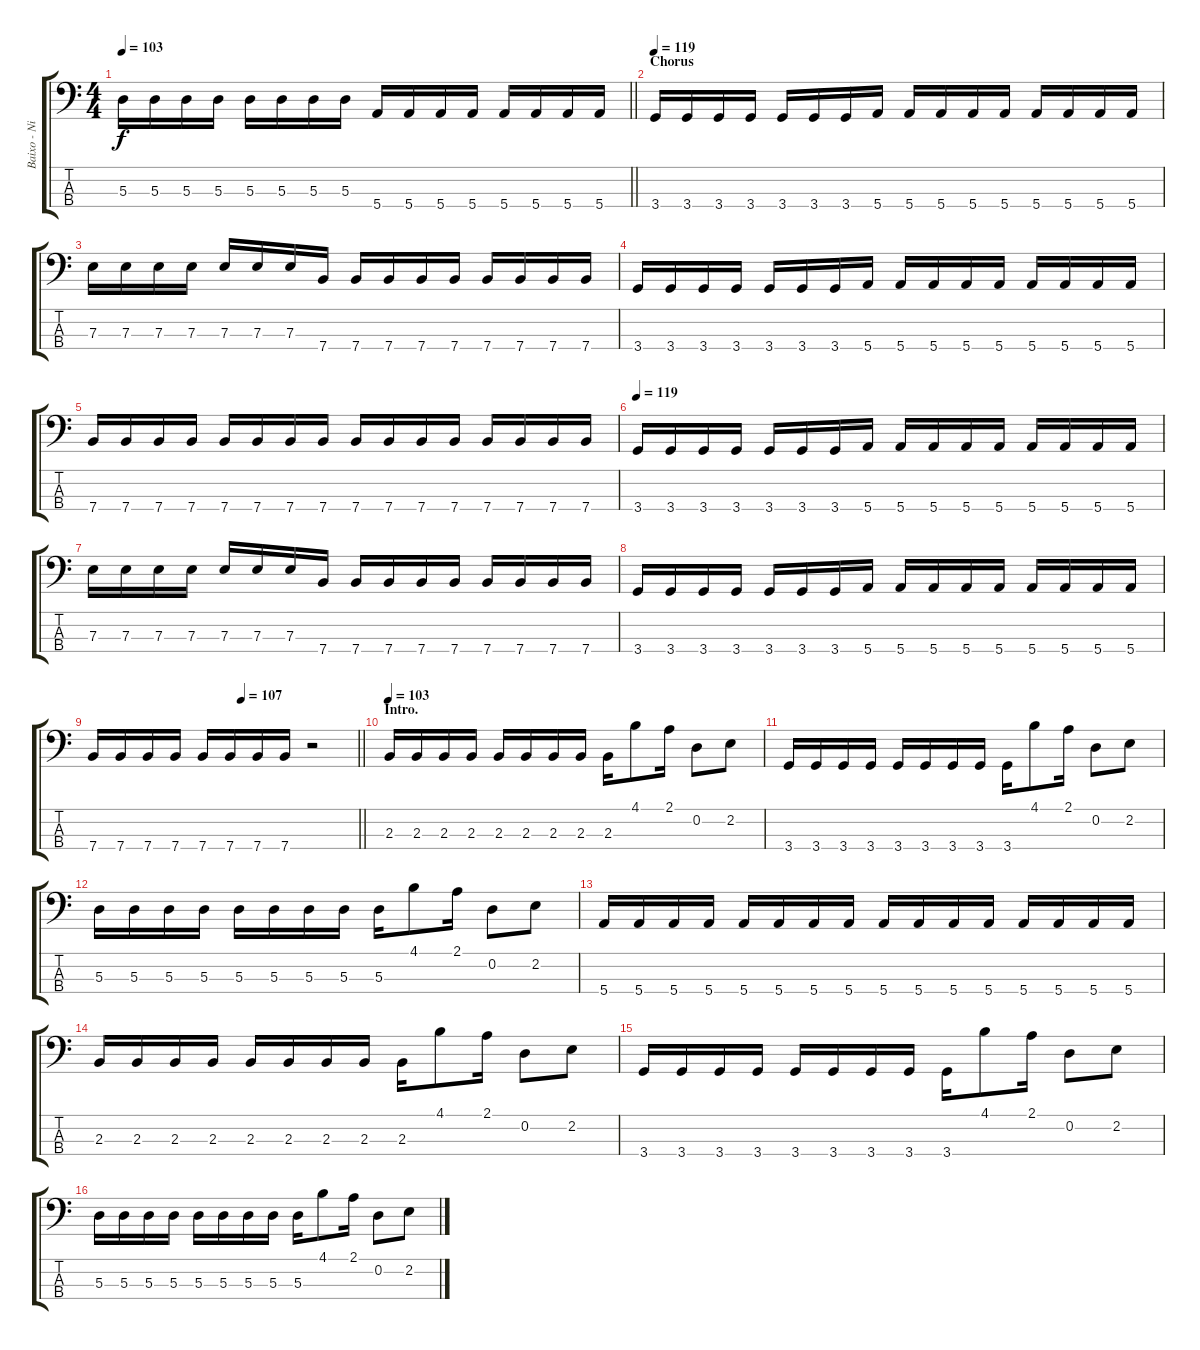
\track ("Baixo - Nikola" "Baixo - Ni") {instrument electricbasspick}
\staff {score tabs}
\tuning (G2 D2 A1 E1) {hide}
\ts (4 4)
\tempo 103
\clef f4
\barLineRight lightlight
\ks c
5.3.16{dy f} 5.3.16 5.3.16 5.3.16 5.3.16 5.3.16 5.3.16 5.3.16 5.4.16 5.4.16 5.4.16 5.4.16 5.4.16 5.4.16 5.4.16 5.4.16 |
\section ("" "Chorus")
\tempo 119
3.4.16 3.4.16 3.4.16 3.4.16 3.4.16 3.4.16 3.4.16 5.4.16 5.4.16 5.4.16 5.4.16 5.4.16 5.4.16 5.4.16 5.4.16 5.4.16 |
7.3.16 7.3.16 7.3.16 7.3.16 7.3.16 7.3.16 7.3.16 7.4.16 7.4.16 7.4.16 7.4.16 7.4.16 7.4.16 7.4.16 7.4.16 7.4.16 |
3.4.16 3.4.16 3.4.16 3.4.16 3.4.16 3.4.16 3.4.16 5.4.16 5.4.16 5.4.16 5.4.16 5.4.16 5.4.16 5.4.16 5.4.16 5.4.16 |
7.4.16 7.4.16 7.4.16 7.4.16 7.4.16 7.4.16 7.4.16 7.4.16 7.4.16 7.4.16 7.4.16 7.4.16 7.4.16 7.4.16 7.4.16 7.4.16 |
\tempo 119
3.4.16 3.4.16 3.4.16 3.4.16 3.4.16 3.4.16 3.4.16 5.4.16 5.4.16 5.4.16 5.4.16 5.4.16 5.4.16 5.4.16 5.4.16 5.4.16 |
7.3.16 7.3.16 7.3.16 7.3.16 7.3.16 7.3.16 7.3.16 7.4.16 7.4.16 7.4.16 7.4.16 7.4.16 7.4.16 7.4.16 7.4.16 7.4.16 |
3.4.16 3.4.16 3.4.16 3.4.16 3.4.16 3.4.16 3.4.16 5.4.16 5.4.16 5.4.16 5.4.16 5.4.16 5.4.16 5.4.16 5.4.16 5.4.16 |
\tempo (107 0.5625)
\barLineRight lightlight
7.4.16 7.4.16 7.4.16 7.4.16 7.4.16 7.4.16 7.4.16 7.4.16 r.2 |
\section ("" "Intro.")
\tempo 103
2.3.16 2.3.16 2.3.16 2.3.16 2.3.16 2.3.16 2.3.16 2.3.16 2.3.16 4.1.8 2.1.16 0.2.8 2.2.8 |
3.4.16 3.4.16 3.4.16 3.4.16 3.4.16 3.4.16 3.4.16 3.4.16 3.4.16 4.1.8 2.1.16 0.2.8 2.2.8 |
5.3.16 5.3.16 5.3.16 5.3.16 5.3.16 5.3.16 5.3.16 5.3.16 5.3.16 4.1.8 2.1.16 0.2.8 2.2.8 |
5.4.16 5.4.16 5.4.16 5.4.16 5.4.16 5.4.16 5.4.16 5.4.16 5.4.16 5.4.16 5.4.16 5.4.16 5.4.16 5.4.16 5.4.16 5.4.16 |
2.3.16 2.3.16 2.3.16 2.3.16 2.3.16 2.3.16 2.3.16 2.3.16 2.3.16 4.1.8 2.1.16 0.2.8 2.2.8 |
3.4.16 3.4.16 3.4.16 3.4.16 3.4.16 3.4.16 3.4.16 3.4.16 3.4.16 4.1.8 2.1.16 0.2.8 2.2.8 |
5.3.16 5.3.16 5.3.16 5.3.16 5.3.16 5.3.16 5.3.16 5.3.16 5.3.16 4.1.8 2.1.16 0.2.8 2.2.8
